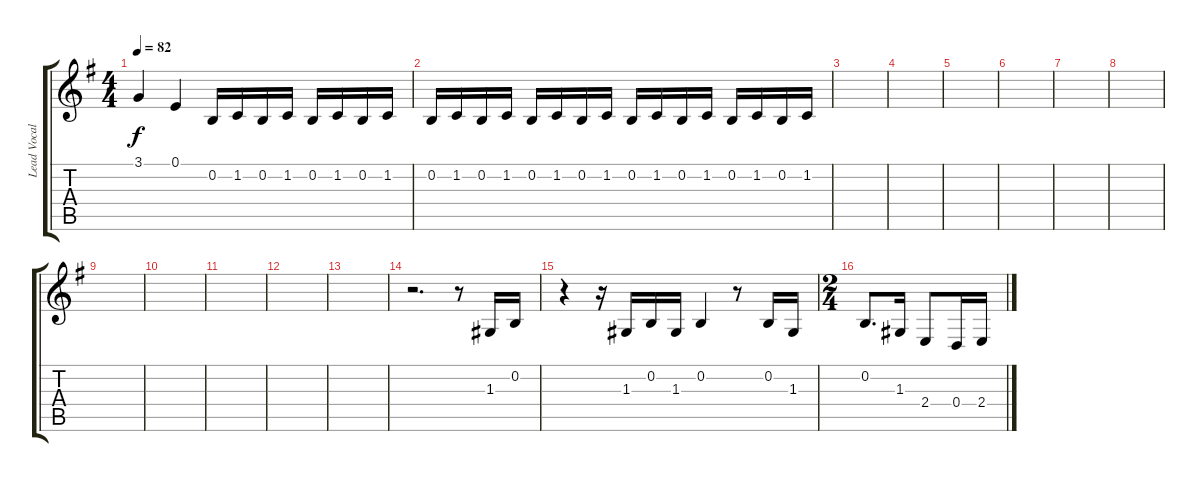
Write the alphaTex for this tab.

\track ("Lead Vocal" "Lead Vocal") {instrument choiraahs}
\staff {score tabs}
\tuning (E4 B3 G3 D3 A2 E2) {hide}
\ts (4 4)
\tempo 82
\clef g2
\ks g
3.1.4{dy f} 0.1.4 0.2.16 1.2.16 0.2.16 1.2.16 0.2.16 1.2.16 0.2.16 1.2.16 |
0.2.16 1.2.16 0.2.16 1.2.16 0.2.16 1.2.16 0.2.16 1.2.16 0.2.16 1.2.16 0.2.16 1.2.16 0.2.16 1.2.16 0.2.16 1.2.16 |
|
|
|
|
|
|
|
|
|
|
|
r.2{d} r.8 1.3.16 0.2.16 |
r.4 r.16 1.3.16 0.2.16 1.3.16 0.2.4 r.8 0.2.16 1.3.16 |
\ts (2 4)
0.2.8{d} 1.3.16 2.4.8 0.4.16 2.4.16
